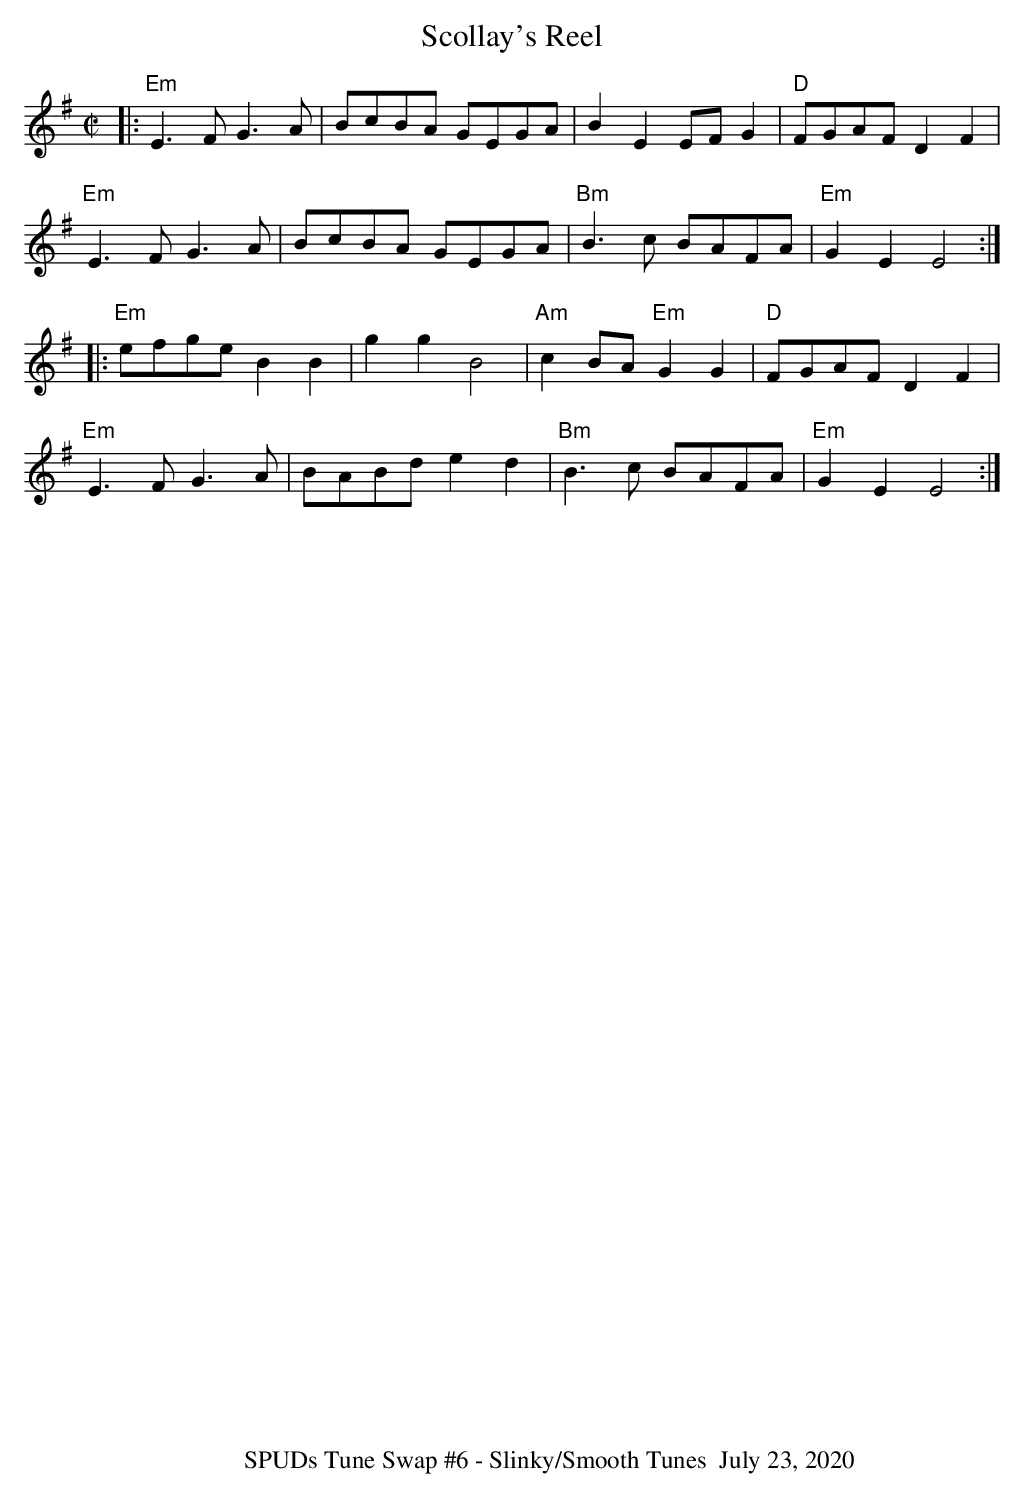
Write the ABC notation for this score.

X:1
T:Scollay's Reel
M:C|
L:1/8
K:Em
|:"Em"E3F G3A|BcBA GEGA|B2E2 EFG2|"D"FGAF D2F2|
"Em"E3F G3A|BcBA GEGA|"Bm"B3c BAFA|"Em"G2E2E4:|
|:"Em"efge B2B2|g2g2B4|"Am"c2BA "Em"G2G2|"D"FGAF D2F2|
"Em"E3F G3A|BABd e2d2|"Bm"B3c BAFA|"Em"G2E2E4:|
